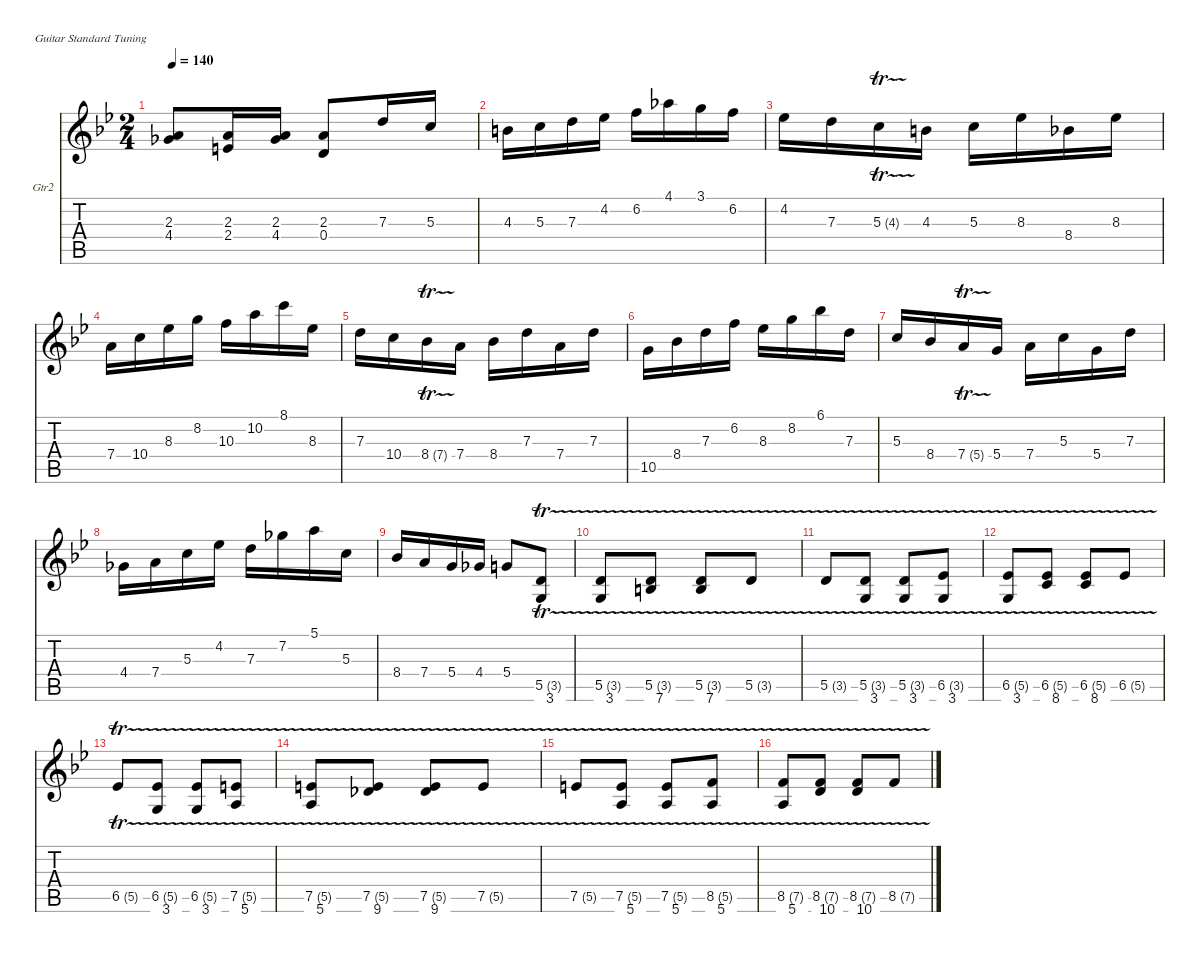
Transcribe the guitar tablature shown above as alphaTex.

\defaultSystemsLayout 4
\hideDynamics
\bracketExtendMode nobrackets
\firstSystemTrackNameOrientation horizontal
\otherSystemsTrackNameOrientation horizontal
\track ("Electric Guitar 2" "Gtr2") {instrument distortionguitar}
\staff {score tabs}
\tuning (E4 B3 G3 D3 A2 E2)
\ts (2 4)
\tempo 140
\clef g2
\ks gminor
(4.4 2.3).8{dy f} (2.4 2.3).16 (4.4 2.3).16{beam split} (2.3 0.4).8 7.3.16 5.3.16 |
4.3.16 5.3.16 7.3.16 4.2.16{beam split} 6.2.16 4.1.16 3.1.16 6.2.16 |
4.2.16 7.3.16 5.3{tr (4 16)}.16 4.3.16{beam split} 5.3.16 8.3.16 8.4.16 8.3.16 |
7.4.16 10.4.16 8.3.16 8.2.16{beam split} 10.3.16 10.2.16 8.1.16 8.3.16 |
7.3.16 10.4.16 8.4{tr (7 16)}.16 7.4.16{beam split} 8.4.16 7.3.16 7.4.16 7.3.16 |
10.5.16 8.4.16 7.3.16 6.2.16{beam split} 8.3.16 8.2.16 6.1.16 7.3.16 |
5.3.16 8.4.16 7.4{tr (5 16)}.16 5.4.16{beam split} 7.4.16 5.3.16 5.4.16 7.3.16 |
4.4.16 7.4.16 5.3.16 4.2.16{beam split} 7.3.16 7.2.16 5.1.16 5.3.16 |
8.4.16 7.4.16 5.4.16 4.4.16{beam split} 5.4.8 (3.6 5.5{tr (3 16)}).8 |
(3.6 5.5{tr (3 16)}).8 (7.6 5.5{tr (3 16)}).8 (7.6 5.5{tr (3 16)}).8 5.5{tr (3 16)}.8 |
5.5{tr (3 16)}.8 (3.6 5.5{tr (3 16)}).8 (3.6 5.5{tr (3 16)}).8 (3.6 6.5{tr (3 16)}).8 |
(3.6 6.5{tr (5 16)}).8 (8.6 6.5{tr (5 16)}).8 (8.6 6.5{tr (5 16)}).8 6.5{tr (5 16)}.8 |
6.5{tr (5 16)}.8 (3.6 6.5{tr (5 16)}).8 (3.6 6.5{tr (5 16)}).8 (5.6 7.5{tr (5 16)}).8 |
(7.5{tr (5 16)} 5.6).8 (7.5{tr (5 16)} 9.6).8 (7.5{tr (5 16)} 9.6).8 7.5{tr (5 16)}.8 |
7.5{tr (5 16)}.8 (7.5{tr (5 16)} 5.6).8 (7.5{tr (5 16)} 5.6).8 (8.5{tr (5 16)} 5.6).8 |
(5.6 8.5{tr (7 16)}).8 (10.6 8.5{tr (7 16)}).8 (10.6 8.5{tr (7 16)}).8 8.5{tr (7 16)}.8
